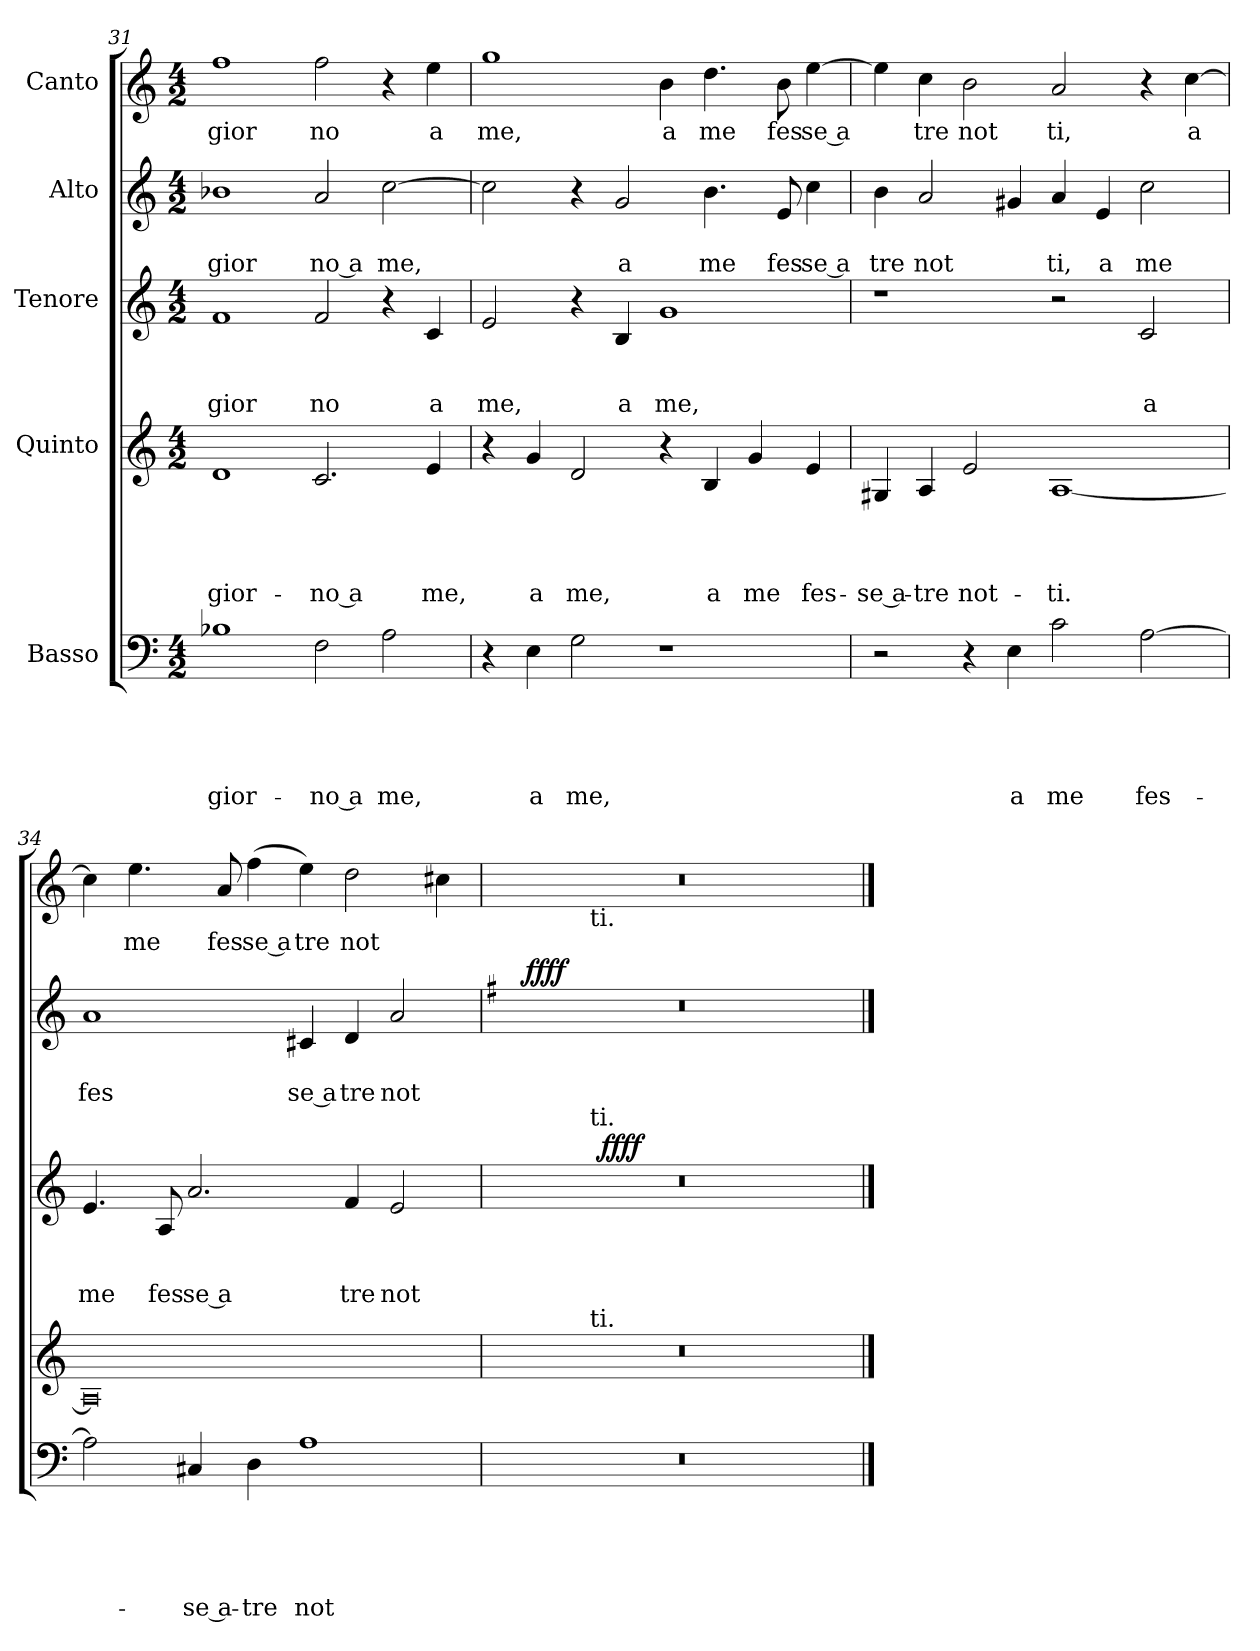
**kern	**text	**text	**text	**text	**text	**kern	**text	**text	**text	**text	**kern	**text	**text	**text	**dynam	**kern	**text	**text	**dynam	**kern	**text
*part5	*part5	*part5	*part5	*part5	*part5	*part4	*part4	*part4	*part4	*part4	*part3	*part3	*part3	*part3	*part3	*part2	*part2	*part2	*part2	*part1	*part1
*staff5	*staff5	*staff5	*staff5	*staff5	*staff5	*staff4	*staff4	*staff4	*staff4	*staff4	*staff3	*staff3	*staff3	*staff3	*staff3	*staff2	*staff2	*staff2	*staff2	*staff1	*staff1
*I"Basso	*	*	*	*	*	*I"Quinto	*	*	*	*	*I"Tenore	*	*	*	*	*I"Alto	*	*	*	*I"Canto	*
!!LO:LB:g=z
*clefF4	*	*	*	*	*	*clefG2	*	*	*	*	*clefG2	*	*	*	*	*clefG2	*	*	*	*clefG2	*
*k[]	*	*	*	*	*	*k[]	*	*	*	*	*k[]	*	*	*	*	*k[]	*	*	*	*k[]	*
*C:	*	*	*	*	*	*C:	*	*	*	*	*C:	*	*	*	*	*C:	*	*	*	*C:	*
*M4/2	*	*	*	*	*	*M4/2	*	*	*	*	*M4/2	*	*	*	*	*M4/2	*	*	*	*M4/2	*
=31	=31	=31	=31	=31	=31	=31	=31	=31	=31	=31	=31	=31	=31	=31	=31	=31	=31	=31	=31	=31	=31
!	!	!	!	!	!LO:LY:b	!	!	!	!	!LO:LY:b	!	!	!	!LO:LY:b	!	!	!	!LO:LY:b	!	!	!LO:LY:b
1B-X	.	.	.	.	gior-	1d	.	.	.	gior-	1f	.	.	gior	.	1b-X	.	gior	.	1ff	gior
!	!	!	!	!	!LO:LY:b:rj	!	!	!	!	!LO:LY:b:rj	!	!	!	!LO:LY:b	!	!	!	!LO:LY:b:rj	!	!	!LO:LY:b
2F\	.	.	.	.	-no a	2.c/	.	.	.	-no a	2f/	.	.	no	.	2a/	.	no a	.	2ff\	no
!	!	!	!	!	!LO:LY:b	!	!	!	!	!	!	!	!	!	!	!	!	!LO:LY:b	!	!	!
2A\	.	.	.	.	me,	.	.	.	.	.	4r	.	.	.	.	[>2cc\	.	me,	.	4r	.
!	!	!	!	!	!	!	!	!	!	!LO:LY:b	!	!	!	!LO:LY:b	!	!	!	!	!	!	!LO:LY:b
.	.	.	.	.	.	4e/	.	.	.	me,	4c/	.	.	a	.	.	.	.	.	4ee\	a
=32	=32	=32	=32	=32	=32	=32	=32	=32	=32	=32	=32	=32	=32	=32	=32	=32	=32	=32	=32	=32	=32
!	!	!	!	!	!	!	!	!	!	!	!	!	!	!LO:LY:b	!	!	!	!	!	!	!LO:LY:b
4r	.	.	.	.	.	4r	.	.	.	.	2e/	.	.	me,	.	2cc\]	.	.	.	1gg	me,
!	!	!	!	!	!LO:LY:b	!	!	!	!	!LO:LY:b	!	!	!	!	!	!	!	!	!	!	!
4E\	.	.	.	.	a	4g/	.	.	.	a	.	.	.	.	.	.	.	.	.	.	.
!	!	!	!	!	!LO:LY:b	!	!	!	!	!LO:LY:b	!	!	!	!	!	!	!	!	!	!	!
2G\	.	.	.	.	me,	2d/	.	.	.	me,	4r	.	.	.	.	4r	.	.	.	.	.
!	!	!	!	!	!	!	!	!	!	!	!	!	!	!LO:LY:b	!	!	!	!LO:LY:b	!	!	!
.	.	.	.	.	.	.	.	.	.	.	4B/	.	.	a	.	2g/	.	a	.	.	.
!	!	!	!	!	!	!	!	!	!	!	!	!	!	!LO:LY:b	!	!	!	!	!	!	!LO:LY:b
1r	.	.	.	.	.	4r	.	.	.	.	1g	.	.	me,	.	.	.	.	.	4b\	a
!	!	!	!	!	!	!	!	!	!	!LO:LY:b	!	!	!	!	!	!	!	!LO:LY:b	!	!	!LO:LY:b
.	.	.	.	.	.	4B/	.	.	.	a	.	.	.	.	.	4.b\	.	me	.	4.dd\	me
!	!	!	!	!	!	!	!	!	!	!LO:LY:b	!	!	!	!	!	!	!	!	!	!	!
.	.	.	.	.	.	4g/	.	.	.	me	.	.	.	.	.	.	.	.	.	.	.
!	!	!	!	!	!	!	!	!	!	!	!	!	!	!	!	!	!	!LO:LY:b	!	!	!LO:LY:b
.	.	.	.	.	.	.	.	.	.	.	.	.	.	.	.	8e/	.	fes	.	8b\	fes
!	!	!	!	!	!	!	!	!	!	!LO:LY:b	!	!	!	!	!	!	!	!LO:LY:b:rj	!	!	!LO:LY:b
.	.	.	.	.	.	4e/	.	.	.	fes-	.	.	.	.	.	4cc\	.	se a	.	[>4ee\	se a
=33	=33	=33	=33	=33	=33	=33	=33	=33	=33	=33	=33	=33	=33	=33	=33	=33	=33	=33	=33	=33	=33
!	!	!	!	!	!	!	!	!	!	!LO:LY:b:rj	!	!	!	!	!	!	!	!LO:LY:b	!	!	!
2r	.	.	.	.	.	4G#X/	.	.	.	-se a-	1r	.	.	.	.	4b\	.	tre	.	4ee\]	.
!	!	!	!	!	!	!	!	!	!	!LO:LY:b	!	!	!	!	!	!	!	!LO:LY:b	!	!	!LO:LY:b
.	.	.	.	.	.	4A/	.	.	.	-tre	.	.	.	.	.	2a/	.	not	.	4cc\	tre
!	!	!	!	!	!	!	!	!	!	!LO:LY:b	!	!	!	!	!	!	!	!	!	!	!LO:LY:b
4r	.	.	.	.	.	2e/	.	.	.	not-	.	.	.	.	.	.	.	.	.	2b\	not
!	!	!	!	!	!LO:LY:b	!	!	!	!	!	!	!	!	!	!	!	!	!	!	!	!
4E\	.	.	.	.	a	.	.	.	.	.	.	.	.	.	.	4g#X/	.	.	.	.	.
!	!	!	!	!	!LO:LY:b	!	!	!	!	!LO:LY:b	!	!	!	!	!	!	!	!LO:LY:b	!	!	!LO:LY:b
2c\	.	.	.	.	me	[<1A	.	.	.	-ti.	2r	.	.	.	.	4a/	.	ti,	.	2a/	ti,
!	!	!	!	!	!	!	!	!	!	!	!	!	!	!	!	!	!	!LO:LY:b	!	!	!
.	.	.	.	.	.	.	.	.	.	.	.	.	.	.	.	4e/	.	a	.	.	.
!	!	!	!	!	!LO:LY:b	!	!	!	!	!	!	!	!	!LO:LY:b	!	!	!	!LO:LY:b	!	!	!
[>2A\	.	.	.	.	fes-	.	.	.	.	.	2c/	.	.	a	.	2cc\	.	me	.	4r	.
!	!	!	!	!	!	!	!	!	!	!	!	!	!	!	!	!	!	!	!	!	!LO:LY:b
.	.	.	.	.	.	.	.	.	.	.	.	.	.	.	.	.	.	.	.	[>4cc\	a
=34	=34	=34	=34	=34	=34	=34	=34	=34	=34	=34	=34	=34	=34	=34	=34	=34	=34	=34	=34	=34	=34
!	!	!	!	!	!	!	!	!	!	!	!	!	!	!LO:LY:b	!	!	!	!LO:LY:b	!	!	!
2A\]	.	.	.	.	.	0A]	.	.	.	.	4.e/	.	.	me	.	1a	.	fes	.	4cc\]	.
!	!	!	!	!	!	!	!	!	!	!	!	!	!	!	!	!	!	!	!	!	!LO:LY:b
.	.	.	.	.	.	.	.	.	.	.	.	.	.	.	.	.	.	.	.	4.ee\	me
!	!	!	!	!	!	!	!	!	!	!	!	!	!	!LO:LY:b	!	!	!	!	!	!	!
.	.	.	.	.	.	.	.	.	.	.	8A/	.	.	fes	.	.	.	.	.	.	.
!	!	!	!	!	!LO:LY:b:rj	!	!	!	!	!	!	!	!	!LO:LY:b:rj	!	!	!	!	!	!	!
4C#X/	.	.	.	.	-se a-	.	.	.	.	.	2.a/	.	.	se a	.	.	.	.	.	.	.
!	!	!	!	!	!	!	!	!	!	!	!	!	!	!	!	!	!	!	!	!	!LO:LY:b
.	.	.	.	.	.	.	.	.	.	.	.	.	.	.	.	.	.	.	.	8a/	fes
!	!	!	!	!	!LO:LY:b	!	!	!	!	!	!	!	!	!	!	!	!	!	!	!	!LO:LY:b:rj
4D\	.	.	.	.	-tre	.	.	.	.	.	.	.	.	.	.	.	.	.	.	(<4ff\	se a
!	!	!	!	!	!LO:LY:b	!	!	!	!	!	!	!	!	!	!	!	!	!LO:LY:b:rj	!	!	!LO:LY:b
1A	.	.	.	.	not-	.	.	.	.	.	.	.	.	.	.	4c#X/	.	se a	.	4ee\)	tre
!	!	!	!	!	!	!	!	!	!	!	!	!	!	!LO:LY:b	!	!	!	!LO:LY:b	!	!	!LO:LY:b
.	.	.	.	.	.	.	.	.	.	.	4f/	.	.	tre	.	4d/	.	tre	.	2dd\	not
!	!	!	!	!	!	!	!	!	!	!	!	!	!	!LO:LY:b	!	!	!	!LO:LY:b	!	!	!
.	.	.	.	.	.	.	.	.	.	.	2e/	.	.	not	.	2a/	.	not	.	.	.
.	.	.	.	.	.	.	.	.	.	.	.	.	.	.	.	.	.	.	.	4cc#X\	.
=35	=35	=35	=35	=35	=35	=35	=35	=35	=35	=35	=35	=35	=35	=35	=35	=35	=35	=35	=35	=35	=35
*	*	*	*	*	*	*	*	*	*	*	*	*	*	*	*	*k[f#]	*	*	*	*	*
*	*	*	*	*	*	*	*	*	*	*	*	*	*	*	*	*G:	*	*	*	*	*
*	*	*	*	*	*	*^	*	*	*	*	*^	*	*	*	*	*^	*	*	*	*^	*
*	*	*	*	*	*	*	*	*	*	*	*	*	*^	*	*	*	*	*	*	*	*	*	*	*	*
0r	.	.	.	.	.	0r	4ryy	.	.	.	.	0r	4.ryy	4ryy	.	.	.	.	0r	16ryy	.	.	.	0r	4ryy	.
!	!	!	!	!	!	!	!	!	!	!	!	!	!	!	!	!	!	!	!	!	!	!	!LO:DY:b	!	!	!
.	.	.	.	.	.	.	.	.	.	.	.	.	.	.	.	.	.	.	.	1ryy	.	.	ffff	.	.	.
.	.	.	.	.	.	.	16.ryy	.	.	.	.	.	.	16.ryy	.	.	.	.	.	.	.	.	.	.	16.ryy	.
!	!	!	!	!	!	!	!	!	!	!	!	!	!	!	!	!	!	!	!	!	!	!	!	!	!LO:TX:b:t=ti.	!
!	!	!	!	!	!	!	!	!	!	!	!	!	!	!LO:TX:a:t=ti.	!	!	!	!	!	!	!	!	!	!	!	!
!	!	!	!	!	!	!	!LO:TX:a:t=ti.	!	!	!	!	!	!	!	!	!	!	!	!	!	!	!	!	!	!	!
.	.	.	.	.	.	.	1ryy	.	.	.	.	.	.	1ryy	.	.	.	.	.	.	.	.	.	.	1ryy	.
!	!	!	!	!	!	!	!	!	!	!	!	!	!	!	!	!	!	!LO:DY:b	!	!	!	!	!	!	!	!
.	.	.	.	.	.	.	.	.	.	.	.	.	1ryy	.	.	.	.	ffff	.	.	.	.	.	.	.	.
.	.	.	.	.	.	.	.	.	.	.	.	.	.	.	.	.	.	.	.	2...ryy	.	.	.	.	.	.
.	.	.	.	.	.	.	2ryy	.	.	.	.	.	.	2ryy	.	.	.	.	.	.	.	.	.	.	2ryy	.
.	.	.	.	.	.	.	.	.	.	.	.	.	2ryy	.	.	.	.	.	.	.	.	.	.	.	.	.
.	.	.	.	.	.	.	8ryy	.	.	.	.	.	.	8ryy	.	.	.	.	.	.	.	.	.	.	8ryy	.
.	.	.	.	.	.	.	.	.	.	.	.	.	8ryy	.	.	.	.	.	.	.	.	.	.	.	.	.
.	.	.	.	.	.	.	32ryy	.	.	.	.	.	.	32ryy	.	.	.	.	.	.	.	.	.	.	32ryy	.
*	*	*	*	*	*	*v	*v	*	*	*	*	*	*	*	*	*	*	*	*v	*v	*	*	*	*v	*v	*
*	*	*	*	*	*	*	*	*	*	*	*v	*v	*v	*	*	*	*	*	*	*	*	*	*
==	==	==	==	==	==	==	==	==	==	==	==	==	==	==	==	==	==	==	==	==	==
*-	*-	*-	*-	*-	*-	*-	*-	*-	*-	*-	*-	*-	*-	*-	*-	*-	*-	*-	*-	*-	*-
